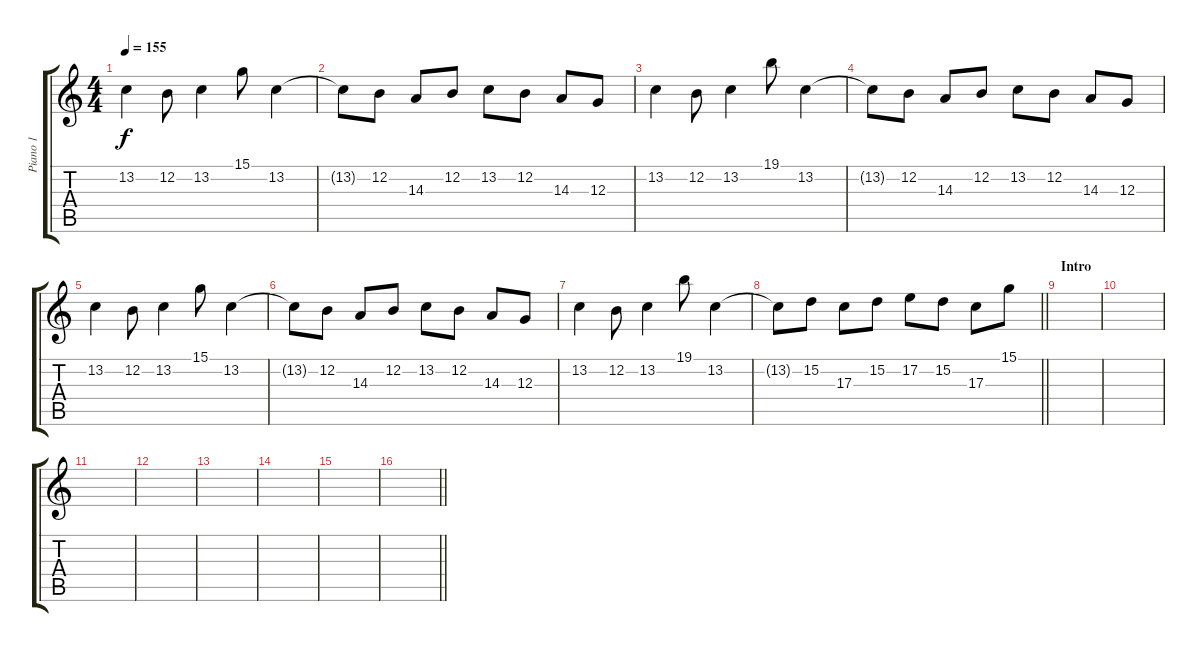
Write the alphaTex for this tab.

\track ("Piano 1" "Piano 1") {instrument electricgrandpiano}
\staff {score tabs}
\tuning (E4 B3 G3 D3 A2 E2) {hide}
\ts (4 4)
\tempo 155
\clef g2
\ks c
13.2.4{dy f instrument electricgrandpiano} 12.2.8 13.2.4 15.1.8 13.2.4 |
13.2{t}.8 12.2.8 14.3.8 12.2.8 13.2.8 12.2.8 14.3.8 12.3.8 |
13.2.4 12.2.8 13.2.4 19.1.8 13.2.4 |
13.2{t}.8 12.2.8 14.3.8 12.2.8 13.2.8 12.2.8 14.3.8 12.3.8 |
13.2.4 12.2.8 13.2.4 15.1.8 13.2.4 |
13.2{t}.8 12.2.8 14.3.8 12.2.8 13.2.8 12.2.8 14.3.8 12.3.8 |
13.2.4 12.2.8 13.2.4 19.1.8 13.2.4 |
\barLineRight lightlight
13.2{t}.8 15.2.8 17.3.8 15.2.8 17.2.8 15.2.8 17.3.8 15.1.8 |
\section ("" "Intro")
|
|
|
|
|
|
|
\barLineRight lightlight
